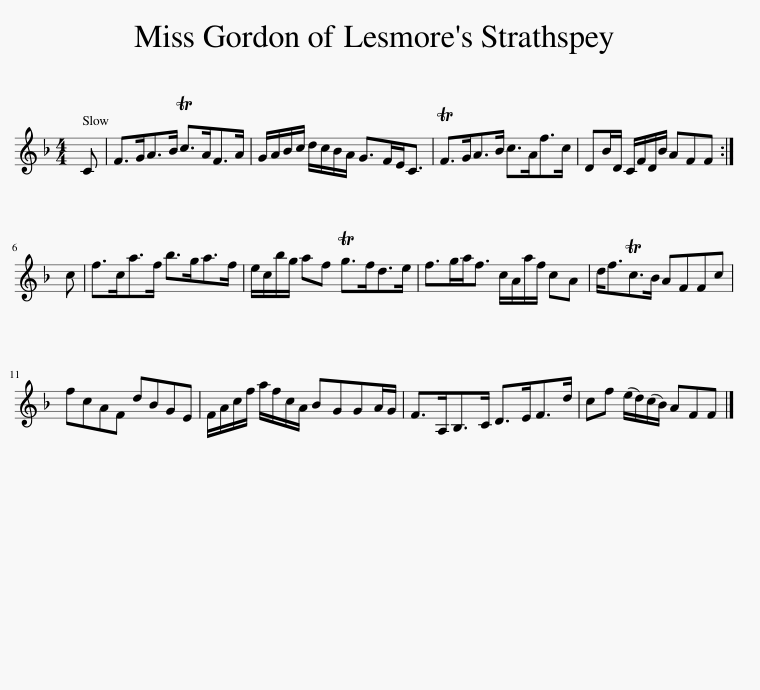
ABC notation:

X:1
L:1/8
M:4/4
I:linebreak $
K:F
V:1 treble
V:1
 C | F>GA>B Tc>AF>A | G/A/B/c/ d/c/B/A/ G>FE<C | TF>GA>B c>Af>c | DB/D/ C/F/D/B/ AFF :|$ %5
 c | f>ca>f b>ga>f | e/c/b/g/ af Tg>fd>e | f>ga<f c/A/a/f/ cA | d<fTc>B AFFc |$ %10
 fcAF dBGE | F/A/c/f/ a/f/c/A/ BGGA/G/ | F>A,B,>C D>EF>d | cf (e/d/)(c/B/) AFF |] %14
